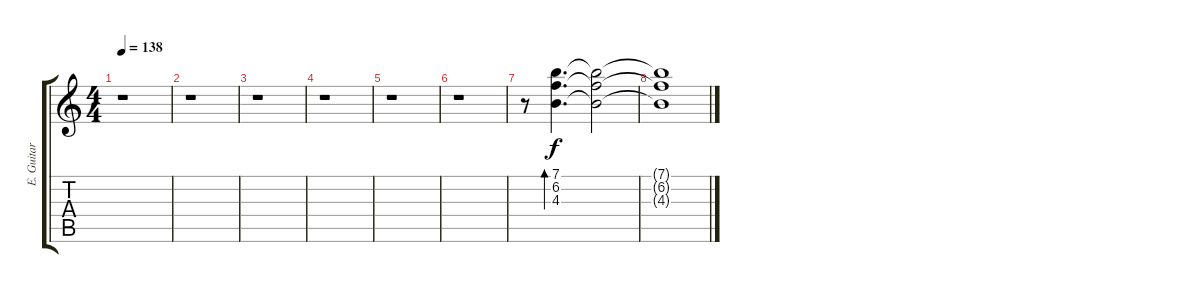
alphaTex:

\track ("E. Guitar III" "E. Guitar ") {instrument overdrivenguitar}
\staff {score tabs}
\tuning (E4 B3 G3 D3 A2 E2) {hide}
\ts (4 4)
\tempo 138
\clef g2
\ks c
r.1{dy f} |
r.1 |
r.1 |
r.1 |
r.1 |
r.1 |
r.8 (7.1 6.2 4.3).4{d bd 240 instrument electricguitarclean} (7.1{t} 6.2{t} 4.3{t}).2 |
(7.1{t} 6.2{t} 4.3{t}).1
